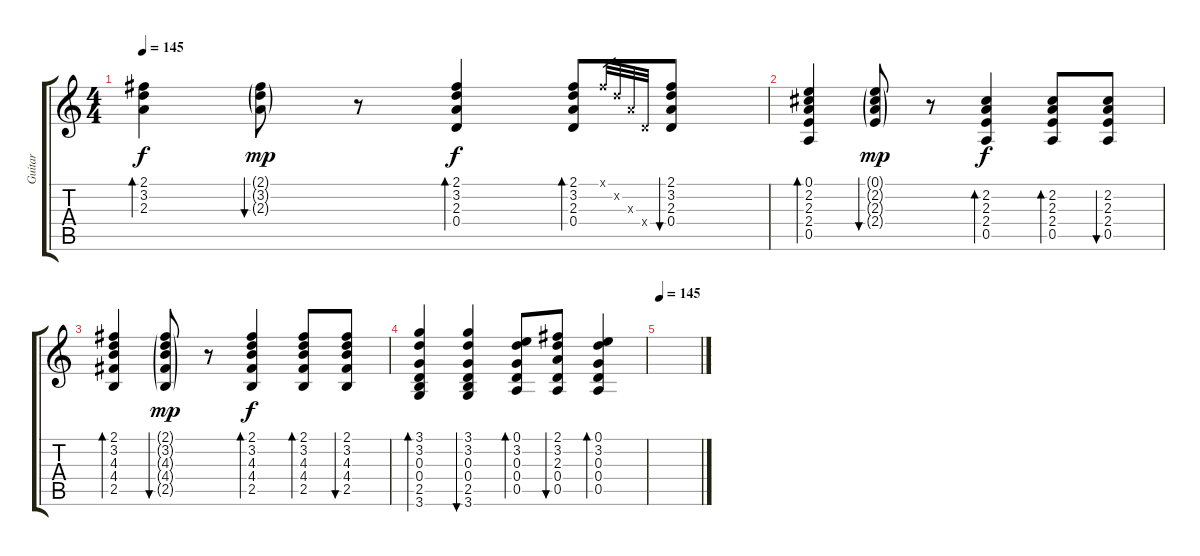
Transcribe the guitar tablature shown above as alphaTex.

\track ("Guitar" "Guitar") {instrument acousticguitarsteel}
\staff {score tabs}
\tuning (E4 B3 G3 D3 A2 E2) {hide}
\ts (4 4)
\tempo 145
\clef g2
\ks c
(2.1 3.2 2.3).4{bd 60 dy f} (2.1{g} 3.2{g} 2.3{g}).8{bu 480 dy mp} r.8 (2.1 3.2 2.3 0.4).4{bd 60 dy f} (2.1 3.2 2.3 0.4).8{bd 60} 2.1{x}.32{gr} 3.2{x}.32{gr} 2.3{x}.32{gr} 0.4{x}.32{gr} (2.1 3.2 2.3 0.4).8{bu 480} |
(0.1 2.2 2.3 2.4 0.5).4{bd 60} (0.1{g} 2.2{g} 2.3{g} 2.4{g}).8{bu 480 dy mp} r.8 (2.2 2.3 2.4 0.5).4{bd 60 dy f} (2.2 2.3 2.4 0.5).8{bd 480} (2.2 2.3 2.4 0.5).8{bu 60} |
(2.1 3.2 4.3 4.4 2.5).4{bd 60} (2.1{g} 3.2{g} 4.3{g} 4.4{g} 2.5{g}).8{bu 480 dy mp} r.8 (2.1 3.2 4.3 4.4 2.5).4{bd 60 dy f} (2.1 3.2 4.3 4.4 2.5).8{bd 60} (2.1 3.2 4.3 4.4 2.5).8{bu 60} |
(3.1 3.2 0.3 0.4 2.5 3.6).4{bd 60} (3.1 3.2 0.3 0.4 2.5 3.6).4{bu 120} (0.1 3.2 0.3 0.4 0.5).8{bd 60} (2.1 3.2 2.3 0.4 0.5).8{bu 60} (0.1 3.2 0.3 0.4 0.5).4{bd 60} |
\tempo 145
